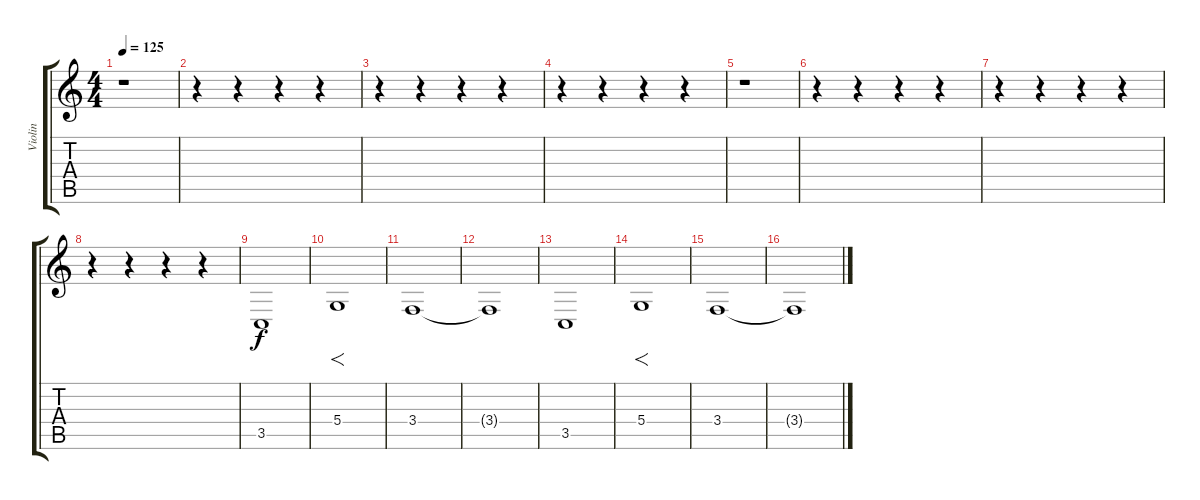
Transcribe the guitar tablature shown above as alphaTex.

\track ("Violin" "Violin") {instrument violin}
\staff {score tabs}
\tuning (E4 B3 G3 D3 A2 E2) {hide}
\ts (4 4)
\tempo 125
\clef g2
\ks c
r.1{dy f} |
r.4 r.4 r.4 r.4 |
r.4 r.4 r.4 r.4 |
r.4 r.4 r.4 r.4 |
r.1 |
r.4 r.4 r.4 r.4 |
r.4 r.4 r.4 r.4 |
r.4 r.4 r.4 r.4 |
3.5.1 |
5.4.1{f} |
3.4.1 |
3.4{t}.1 |
3.5.1 |
5.4.1{f} |
3.4.1 |
3.4{t}.1
